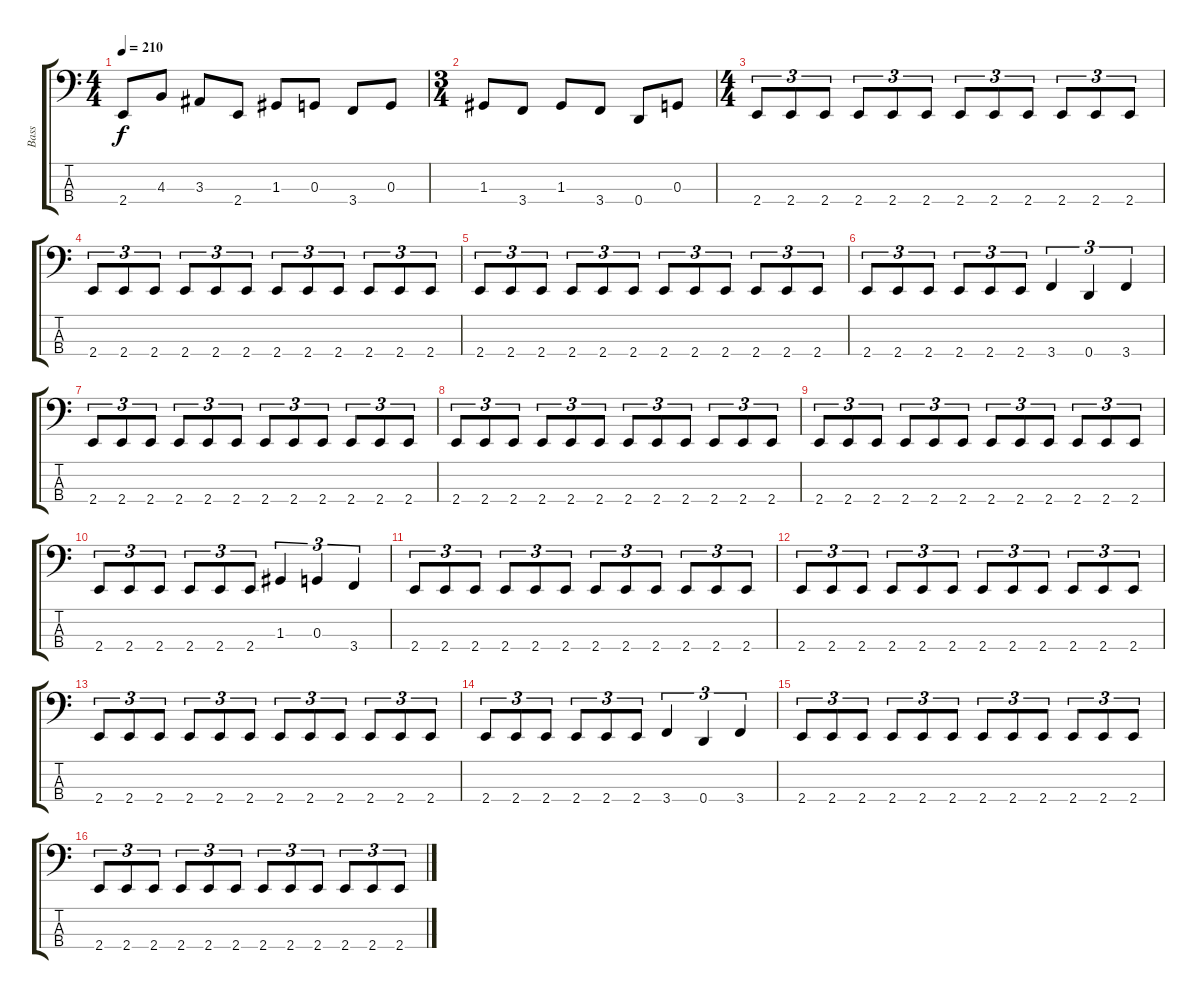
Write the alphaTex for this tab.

\track ("Bass" "Bass") {instrument electricbassfinger}
\staff {score tabs}
\tuning (F2 C2 G1 D1) {hide}
\ts (4 4)
\tempo 210
\clef f4
\ks c
2.4.8{dy f} 4.3.8 3.3.8 2.4.8 1.3.8 0.3.8 3.4.8 0.3.8 |
\ts (3 4)
1.3.8 3.4.8 1.3.8 3.4.8 0.4.8 0.3.8 |
\ts (4 4)
2.4.8{tu (3 2)} 2.4.8{tu (3 2)} 2.4.8{tu (3 2)} 2.4.8{tu (3 2)} 2.4.8{tu (3 2)} 2.4.8{tu (3 2)} 2.4.8{tu (3 2)} 2.4.8{tu (3 2)} 2.4.8{tu (3 2)} 2.4.8{tu (3 2)} 2.4.8{tu (3 2)} 2.4.8{tu (3 2)} |
2.4.8{tu (3 2)} 2.4.8{tu (3 2)} 2.4.8{tu (3 2)} 2.4.8{tu (3 2)} 2.4.8{tu (3 2)} 2.4.8{tu (3 2)} 2.4.8{tu (3 2)} 2.4.8{tu (3 2)} 2.4.8{tu (3 2)} 2.4.8{tu (3 2)} 2.4.8{tu (3 2)} 2.4.8{tu (3 2)} |
2.4.8{tu (3 2)} 2.4.8{tu (3 2)} 2.4.8{tu (3 2)} 2.4.8{tu (3 2)} 2.4.8{tu (3 2)} 2.4.8{tu (3 2)} 2.4.8{tu (3 2)} 2.4.8{tu (3 2)} 2.4.8{tu (3 2)} 2.4.8{tu (3 2)} 2.4.8{tu (3 2)} 2.4.8{tu (3 2)} |
2.4.8{tu (3 2)} 2.4.8{tu (3 2)} 2.4.8{tu (3 2)} 2.4.8{tu (3 2)} 2.4.8{tu (3 2)} 2.4.8{tu (3 2)} 3.4.4{tu (3 2)} 0.4.4{tu (3 2)} 3.4.4{tu (3 2)} |
2.4.8{tu (3 2)} 2.4.8{tu (3 2)} 2.4.8{tu (3 2)} 2.4.8{tu (3 2)} 2.4.8{tu (3 2)} 2.4.8{tu (3 2)} 2.4.8{tu (3 2)} 2.4.8{tu (3 2)} 2.4.8{tu (3 2)} 2.4.8{tu (3 2)} 2.4.8{tu (3 2)} 2.4.8{tu (3 2)} |
2.4.8{tu (3 2)} 2.4.8{tu (3 2)} 2.4.8{tu (3 2)} 2.4.8{tu (3 2)} 2.4.8{tu (3 2)} 2.4.8{tu (3 2)} 2.4.8{tu (3 2)} 2.4.8{tu (3 2)} 2.4.8{tu (3 2)} 2.4.8{tu (3 2)} 2.4.8{tu (3 2)} 2.4.8{tu (3 2)} |
2.4.8{tu (3 2)} 2.4.8{tu (3 2)} 2.4.8{tu (3 2)} 2.4.8{tu (3 2)} 2.4.8{tu (3 2)} 2.4.8{tu (3 2)} 2.4.8{tu (3 2)} 2.4.8{tu (3 2)} 2.4.8{tu (3 2)} 2.4.8{tu (3 2)} 2.4.8{tu (3 2)} 2.4.8{tu (3 2)} |
2.4.8{tu (3 2)} 2.4.8{tu (3 2)} 2.4.8{tu (3 2)} 2.4.8{tu (3 2)} 2.4.8{tu (3 2)} 2.4.8{tu (3 2)} 1.3.4{tu (3 2)} 0.3.4{tu (3 2)} 3.4.4{tu (3 2)} |
2.4.8{tu (3 2)} 2.4.8{tu (3 2)} 2.4.8{tu (3 2)} 2.4.8{tu (3 2)} 2.4.8{tu (3 2)} 2.4.8{tu (3 2)} 2.4.8{tu (3 2)} 2.4.8{tu (3 2)} 2.4.8{tu (3 2)} 2.4.8{tu (3 2)} 2.4.8{tu (3 2)} 2.4.8{tu (3 2)} |
2.4.8{tu (3 2)} 2.4.8{tu (3 2)} 2.4.8{tu (3 2)} 2.4.8{tu (3 2)} 2.4.8{tu (3 2)} 2.4.8{tu (3 2)} 2.4.8{tu (3 2)} 2.4.8{tu (3 2)} 2.4.8{tu (3 2)} 2.4.8{tu (3 2)} 2.4.8{tu (3 2)} 2.4.8{tu (3 2)} |
2.4.8{tu (3 2)} 2.4.8{tu (3 2)} 2.4.8{tu (3 2)} 2.4.8{tu (3 2)} 2.4.8{tu (3 2)} 2.4.8{tu (3 2)} 2.4.8{tu (3 2)} 2.4.8{tu (3 2)} 2.4.8{tu (3 2)} 2.4.8{tu (3 2)} 2.4.8{tu (3 2)} 2.4.8{tu (3 2)} |
2.4.8{tu (3 2)} 2.4.8{tu (3 2)} 2.4.8{tu (3 2)} 2.4.8{tu (3 2)} 2.4.8{tu (3 2)} 2.4.8{tu (3 2)} 3.4.4{tu (3 2)} 0.4.4{tu (3 2)} 3.4.4{tu (3 2)} |
2.4.8{tu (3 2)} 2.4.8{tu (3 2)} 2.4.8{tu (3 2)} 2.4.8{tu (3 2)} 2.4.8{tu (3 2)} 2.4.8{tu (3 2)} 2.4.8{tu (3 2)} 2.4.8{tu (3 2)} 2.4.8{tu (3 2)} 2.4.8{tu (3 2)} 2.4.8{tu (3 2)} 2.4.8{tu (3 2)} |
2.4.8{tu (3 2)} 2.4.8{tu (3 2)} 2.4.8{tu (3 2)} 2.4.8{tu (3 2)} 2.4.8{tu (3 2)} 2.4.8{tu (3 2)} 2.4.8{tu (3 2)} 2.4.8{tu (3 2)} 2.4.8{tu (3 2)} 2.4.8{tu (3 2)} 2.4.8{tu (3 2)} 2.4.8{tu (3 2)}
